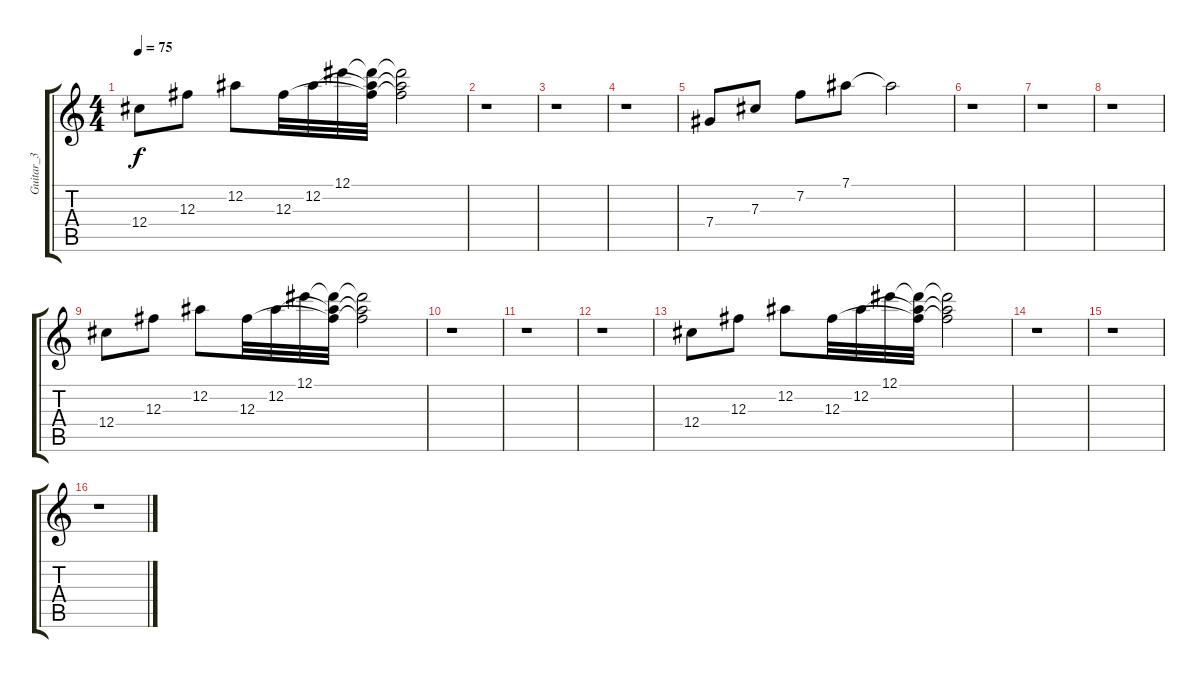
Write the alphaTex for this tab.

\track ("Guitar_3" "Guitar_3") {instrument electricguitarclean}
\staff {score tabs}
\tuning (Eb4 Bb3 Gb3 Db3 Ab2 Eb2) {hide}
\ts (4 4)
\tempo 75
\clef g2
\ks c
12.4.8{dy f} 12.3.8 12.2.8 12.3.32 12.2.32 12.1.32 (12.1{t} 12.2{t} 12.3{t}).32 (12.1{t} 12.2{t} 12.3{t}).2 |
r.1 |
r.1 |
r.1 |
7.4.8 7.3.8 7.2.8 7.1.8 7.1{t}.2 |
r.1 |
r.1 |
r.1 |
12.4.8 12.3.8 12.2.8 12.3.32 12.2.32 12.1.32 (12.1{t} 12.2{t} 12.3{t}).32 (12.1{t} 12.2{t} 12.3{t}).2 |
r.1 |
r.1 |
r.1 |
12.4.8 12.3.8 12.2.8 12.3.32 12.2.32 12.1.32 (12.1{t} 12.2{t} 12.3{t}).32 (12.1{t} 12.2{t} 12.3{t}).2 |
r.1 |
r.1 |
r.1
